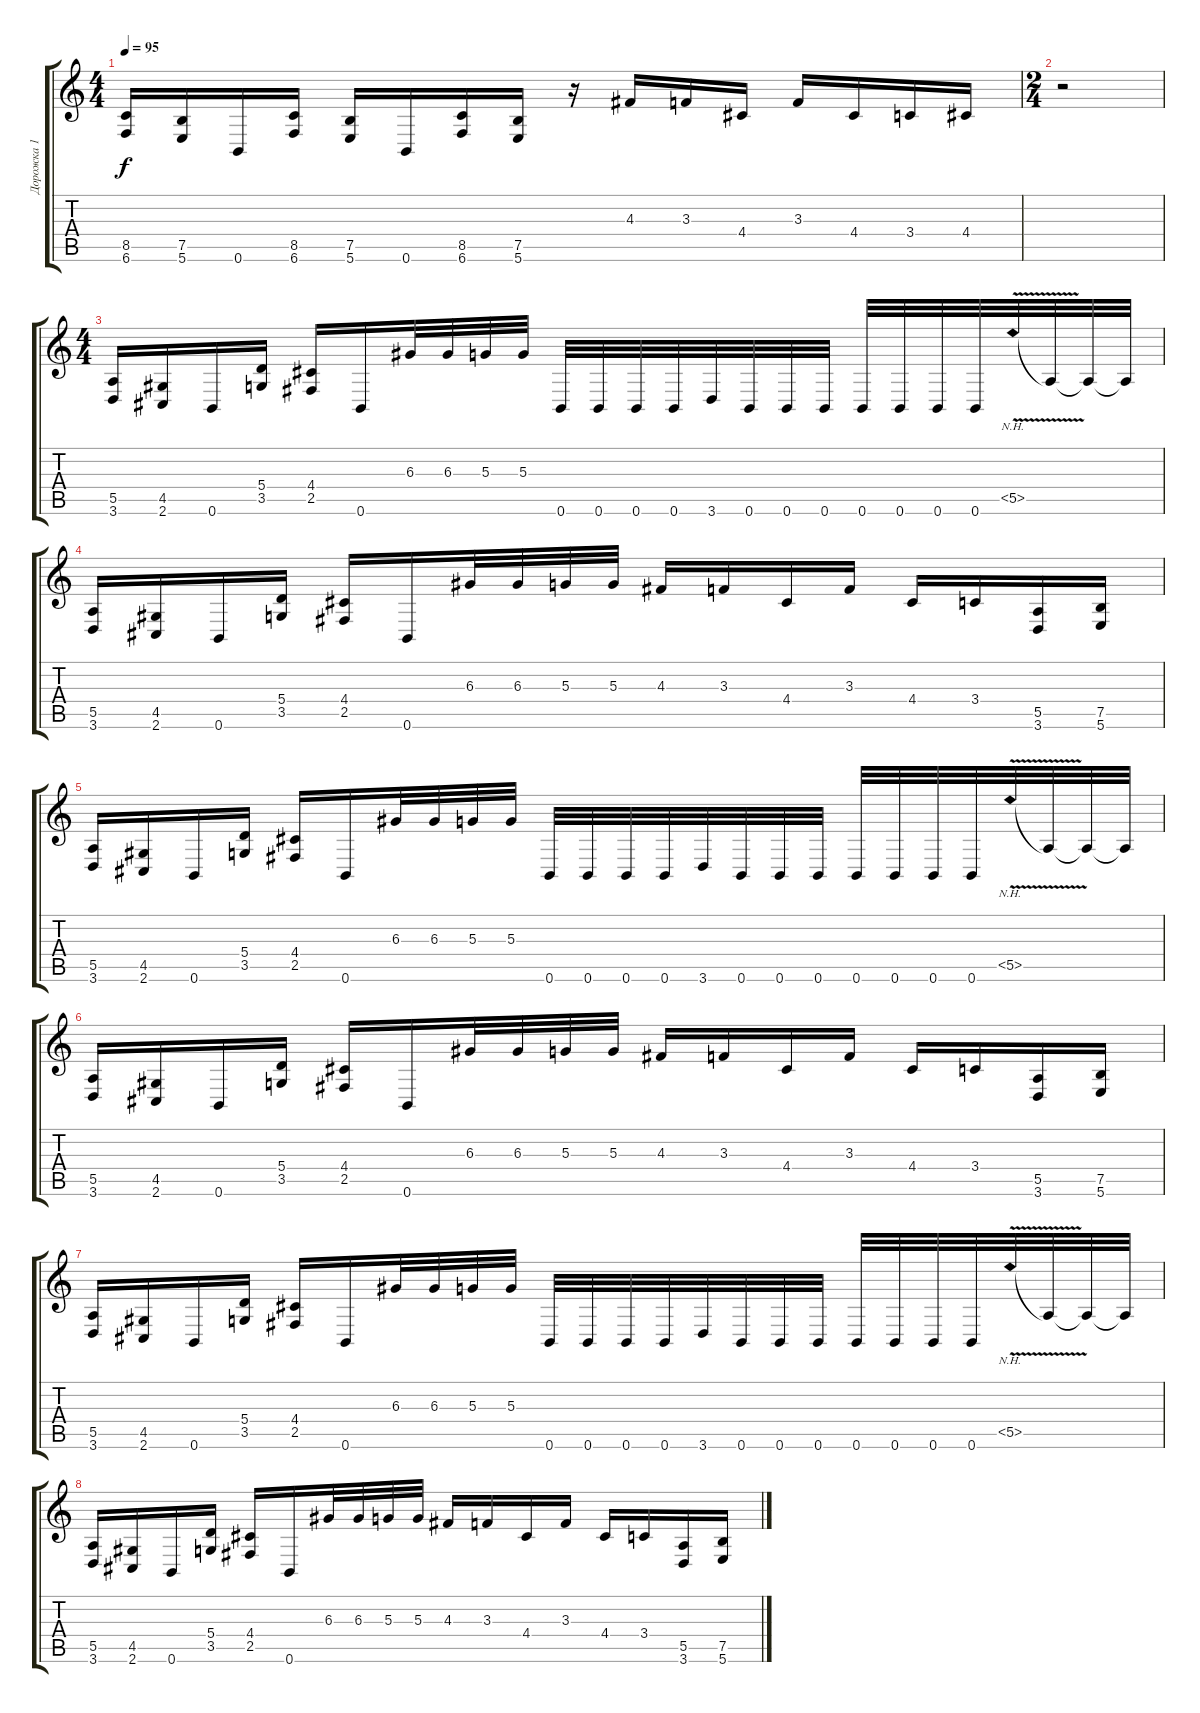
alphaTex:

\track ("Дорожка 1" "Дорожка 1") {instrument distortionguitar}
\staff {score tabs}
\tuning (B3 Gb3 D3 A2 E2 B1) {hide}
\ts (4 4)
\tempo 95
\clef g2
\ks c
(8.5 6.6).16{dy f} (7.5 5.6).16 0.6.16 (8.5 6.6).16 (7.5 5.6).16 0.6.16 (8.5 6.6).16 (7.5 5.6).16 r.16 4.3.16 3.3.16 4.4.16 3.3.16 4.4.16 3.4.16 4.4.16 |
\ts (2 4)
r.2 |
\ts (4 4)
(5.5 3.6).16 (4.5 2.6).16 0.6.16 (5.4 3.5).16 (4.4 2.5).16 0.6.16 6.3.32 6.3.32 5.3.32 5.3.32 0.6.32 0.6.32 0.6.32 0.6.32 3.6.32 0.6.32 0.6.32 0.6.32 0.6.32 0.6.32 0.6.32 0.6.32 5.5{nh v}.32 5.5{t}.32 5.5{t}.32 5.5{t}.32 |
(5.5 3.6).16 (4.5 2.6).16 0.6.16 (5.4 3.5).16 (4.4 2.5).16 0.6.16 6.3.32 6.3.32 5.3.32 5.3.32 4.3.16 3.3.16 4.4.16 3.3.16 4.4.16 3.4.16 (5.5 3.6).16 (7.5 5.6).16 |
(5.5 3.6).16 (4.5 2.6).16 0.6.16 (5.4 3.5).16 (4.4 2.5).16 0.6.16 6.3.32 6.3.32 5.3.32 5.3.32 0.6.32 0.6.32 0.6.32 0.6.32 3.6.32 0.6.32 0.6.32 0.6.32 0.6.32 0.6.32 0.6.32 0.6.32 5.5{nh v}.32 5.5{t}.32 5.5{t}.32 5.5{t}.32 |
(5.5 3.6).16 (4.5 2.6).16 0.6.16 (5.4 3.5).16 (4.4 2.5).16 0.6.16 6.3.32 6.3.32 5.3.32 5.3.32 4.3.16 3.3.16 4.4.16 3.3.16 4.4.16 3.4.16 (5.5 3.6).16 (7.5 5.6).16 |
(5.5 3.6).16 (4.5 2.6).16 0.6.16 (5.4 3.5).16 (4.4 2.5).16 0.6.16 6.3.32 6.3.32 5.3.32 5.3.32 0.6.32 0.6.32 0.6.32 0.6.32 3.6.32 0.6.32 0.6.32 0.6.32 0.6.32 0.6.32 0.6.32 0.6.32 5.5{nh v}.32 5.5{t}.32 5.5{t}.32 5.5{t}.32 |
(5.5 3.6).16 (4.5 2.6).16 0.6.16 (5.4 3.5).16 (4.4 2.5).16 0.6.16 6.3.32 6.3.32 5.3.32 5.3.32 4.3.16 3.3.16 4.4.16 3.3.16 4.4.16 3.4.16 (5.5 3.6).16 (7.5 5.6).16
